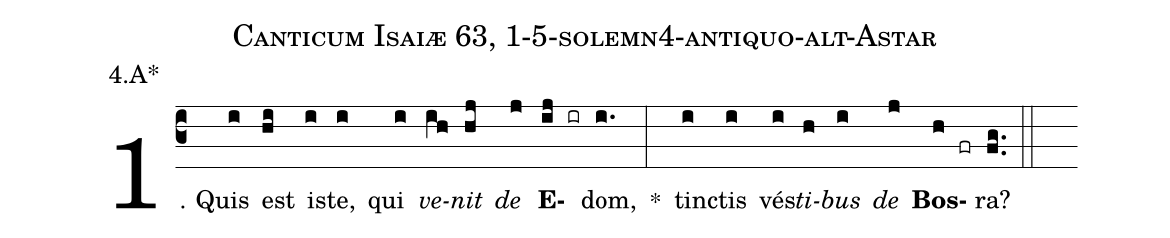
name: Canticum Isaiæ 63, 1-5-solemn4-antiquo-alt-Astar;
annotation: 4.A*;
%%
(c3)1. Quis(i) est(hi) is(i)te,(i) qui(i) <i>ve</i>(ih)<i>nit</i>(hj) <i>de</i>(j) <b>E</b>(ij ir)dom,(i.) *(:) tinc(i)tis(i) vés(i)<i>ti</i>(h)<i>bus</i>(i) <i>de</i>(j) <b>Bos</b>(h fr)ra?(fg..) (::)
